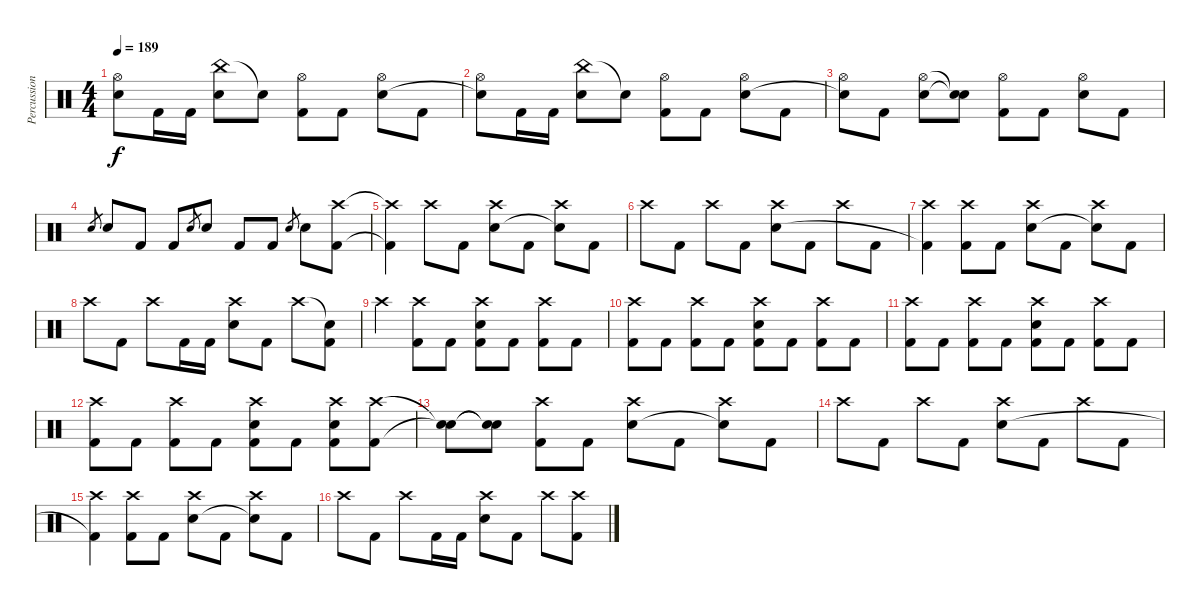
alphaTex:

\track ("Percussion" "Percussion") {instrument percussion}
\staff {score}
\articulation defaults
\ts (4 4)
\tempo 189
\clef neutral
\ks c
("Hi-Hat (open)" "Snare (hit)"{t}).8{dy f} "Kick (hit) 2".16 "Kick (hit) 2".16 ("China (hit)" "Electric Snare (hit)").8 "Snare (hit)"{t}.8 ("Hi-Hat (open)" "Kick (hit) 2").8 "Kick (hit) 2".8 ("Hi-Hat (open)" "Electric Snare (hit)").8 "Kick (hit) 2".8 |
("Hi-Hat (open)" "Snare (hit)"{t}).8 "Kick (hit) 2".16 "Kick (hit) 2".16 ("China (hit)" "Electric Snare (hit)").8 "Snare (hit)"{t}.8 ("Hi-Hat (open)" "Kick (hit) 2").8 "Kick (hit) 2".8 ("Hi-Hat (open)" "Electric Snare (hit)").8 "Kick (hit) 2".8 |
("Hi-Hat (open)" "Snare (hit)"{t}).8 "Kick (hit) 2".8 ("Hi-Hat (open)" "Electric Snare (hit)").8 ("Snare (hit)"{t} "Snare (hit)"{t}).8 ("Hi-Hat (open)" "Kick (hit) 2").8 "Kick (hit) 2".8 ("Hi-Hat (open)" "Electric Snare (hit)").8 "Kick (hit) 2".8 |
"Electric Snare (hit)".8{gr} "Electric Snare (hit)".8 "Kick (hit) 2".8 "Kick (hit) 2".8 "Electric Snare (hit)".8{gr} "Electric Snare (hit)".8 "Kick (hit) 2".8 "Kick (hit) 2".8 "Electric Snare (hit)".8{gr} "Electric Snare (hit)".8 ("Crash high (hit)" "Kick (hit) 2").8 |
("Crash high (hit)"{t} "Kick (hit) 2"{t}).4 "Crash high (hit)".8 "Kick (hit) 2".8 ("Crash high (hit)" "Electric Snare (hit)").8 "Kick (hit) 2".8 ("Crash high (hit)" "Snare (hit)"{t}).8 "Kick (hit) 2".8 |
"Crash high (hit)".8 "Kick (hit) 2".8 "Crash high (hit)".8 "Kick (hit) 2".8 ("Crash high (hit)" "Electric Snare (hit)").8 "Kick (hit) 2".8 "Crash high (hit)".8 "Kick (hit) 2".8 |
("Crash high (hit)" "Kick (hit) 2"{t}).4 ("Crash high (hit)" "Kick (hit) 2").8 "Kick (hit) 2".8 ("Crash high (hit)" "Electric Snare (hit)").8 "Kick (hit) 2".8 ("Crash high (hit)" "Snare (hit)"{t}).8 "Kick (hit) 2".8 |
"Crash high (hit)".8 "Kick (hit) 2".8 "Crash high (hit)".8 "Kick (hit) 2".16 "Kick (hit) 2".16 ("Crash high (hit)" "Electric Snare (hit)").8 "Kick (hit) 2".8 "Crash high (hit)".8 ("Snare (hit)"{t} "Kick (hit) 2").8 |
"Crash high (hit)".4 ("Crash high (hit)" "Kick (hit) 2").8 "Kick (hit) 2".8 ("Crash high (hit)" "Electric Snare (hit)" "Kick (hit) 2").8 "Kick (hit) 2".8 ("Crash high (hit)" "Kick (hit) 2").8 "Kick (hit) 2".8 |
("Crash high (hit)" "Kick (hit) 2").8 "Kick (hit) 2".8 ("Crash high (hit)" "Kick (hit) 2").8 "Kick (hit) 2".8 ("Crash high (hit)" "Electric Snare (hit)" "Kick (hit) 2").8 "Kick (hit) 2".8 ("Crash high (hit)" "Kick (hit) 2").8 "Kick (hit) 2".8 |
("Crash high (hit)" "Kick (hit) 2").8 "Kick (hit) 2".8 ("Crash high (hit)" "Kick (hit) 2").8 "Kick (hit) 2".8 ("Crash high (hit)" "Electric Snare (hit)" "Kick (hit) 2").8 "Kick (hit) 2".8 ("Crash high (hit)" "Kick (hit) 2").8 "Kick (hit) 2".8 |
("Crash high (hit)" "Kick (hit) 2").8 "Kick (hit) 2".8 ("Crash high (hit)" "Kick (hit) 2").8 "Kick (hit) 2".8 ("Crash high (hit)" "Electric Snare (hit)" "Kick (hit) 2").8 "Kick (hit) 2".8 ("Crash high (hit)" "Electric Snare (hit)" "Kick (hit) 2").8 ("Crash high (hit)" "Kick (hit) 2").8 |
("Snare (hit)"{t} "Snare (hit)"{t}).8 ("Snare (hit)"{t} "Snare (hit)"{t}).8 ("Crash high (hit)" "Kick (hit) 2").8 "Kick (hit) 2".8 ("Crash high (hit)" "Electric Snare (hit)").8 "Kick (hit) 2".8 ("Crash high (hit)" "Snare (hit)"{t}).8 "Kick (hit) 2".8 |
"Crash high (hit)".8 "Kick (hit) 2".8 "Crash high (hit)".8 "Kick (hit) 2".8 ("Crash high (hit)" "Electric Snare (hit)").8 "Kick (hit) 2".8 "Crash high (hit)".8 "Kick (hit) 2".8 |
("Crash high (hit)" "Kick (hit) 2"{t}).4 ("Crash high (hit)" "Kick (hit) 2").8 "Kick (hit) 2".8 ("Crash high (hit)" "Electric Snare (hit)").8 "Kick (hit) 2".8 ("Crash high (hit)" "Snare (hit)"{t}).8 "Kick (hit) 2".8 |
"Crash high (hit)".8 "Kick (hit) 2".8 "Crash high (hit)".8 "Kick (hit) 2".16 "Kick (hit) 2".16 ("Crash high (hit)" "Electric Snare (hit)").8 "Kick (hit) 2".8 "Crash high (hit)".8 ("Crash high (hit)" "Kick (hit) 2").8
